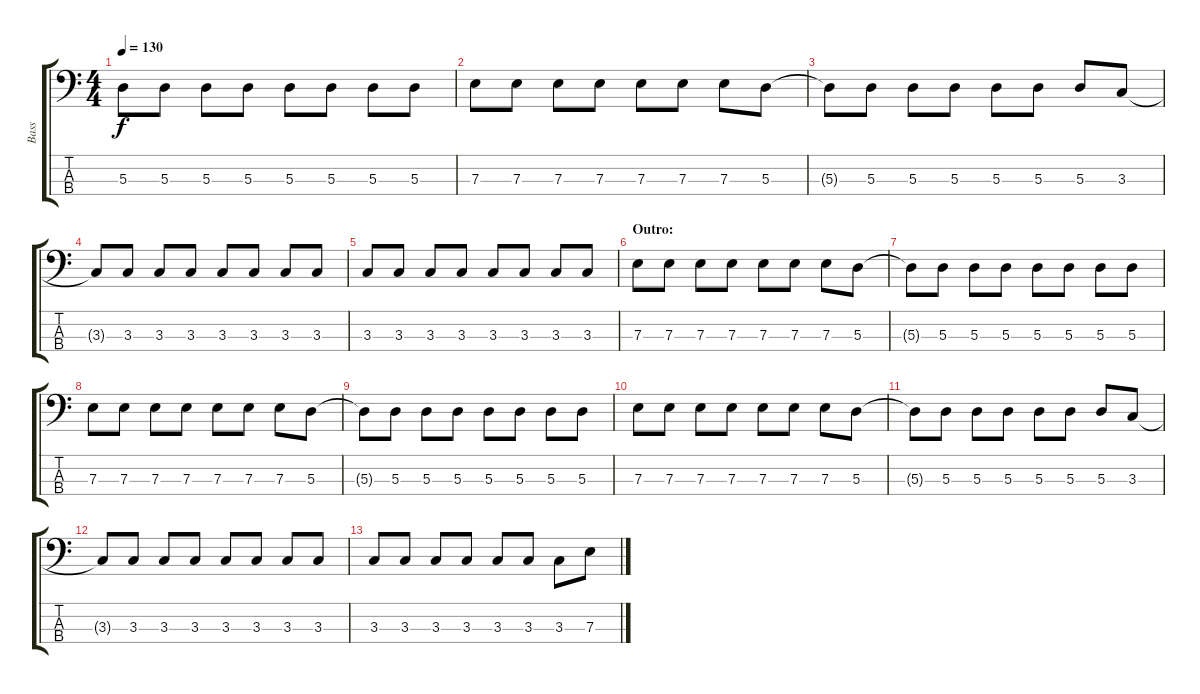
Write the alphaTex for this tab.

\track ("Bass" "Bass") {instrument electricbasspick}
\staff {score tabs}
\tuning (G2 D2 A1 E1) {hide}
\ts (4 4)
\tempo 130
\clef f4
\ks c
5.3{t}.8{dy f} 5.3.8 5.3.8 5.3.8 5.3.8 5.3.8 5.3.8 5.3.8 |
7.3.8 7.3.8 7.3.8 7.3.8 7.3.8 7.3.8 7.3.8 5.3.8 |
5.3{t}.8 5.3.8 5.3.8 5.3.8 5.3.8 5.3.8 5.3.8 3.3.8 |
3.3{t}.8 3.3.8 3.3.8 3.3.8 3.3.8 3.3.8 3.3.8 3.3.8 |
3.3.8 3.3.8 3.3.8 3.3.8 3.3.8 3.3.8 3.3.8 3.3.8 |
\section ("" "Outro:")
7.3.8 7.3.8 7.3.8 7.3.8 7.3.8 7.3.8 7.3.8 5.3.8 |
5.3{t}.8 5.3.8 5.3.8 5.3.8 5.3.8 5.3.8 5.3.8 5.3.8 |
7.3.8 7.3.8 7.3.8 7.3.8 7.3.8 7.3.8 7.3.8 5.3.8 |
5.3{t}.8 5.3.8 5.3.8 5.3.8 5.3.8 5.3.8 5.3.8 5.3.8 |
7.3.8 7.3.8 7.3.8 7.3.8 7.3.8 7.3.8 7.3.8 5.3.8 |
5.3{t}.8 5.3.8 5.3.8 5.3.8 5.3.8 5.3.8 5.3.8 3.3.8 |
3.3{t}.8 3.3.8 3.3.8 3.3.8 3.3.8 3.3.8 3.3.8 3.3.8 |
3.3.8 3.3.8 3.3.8 3.3.8 3.3.8 3.3.8 3.3.8 7.3.8
